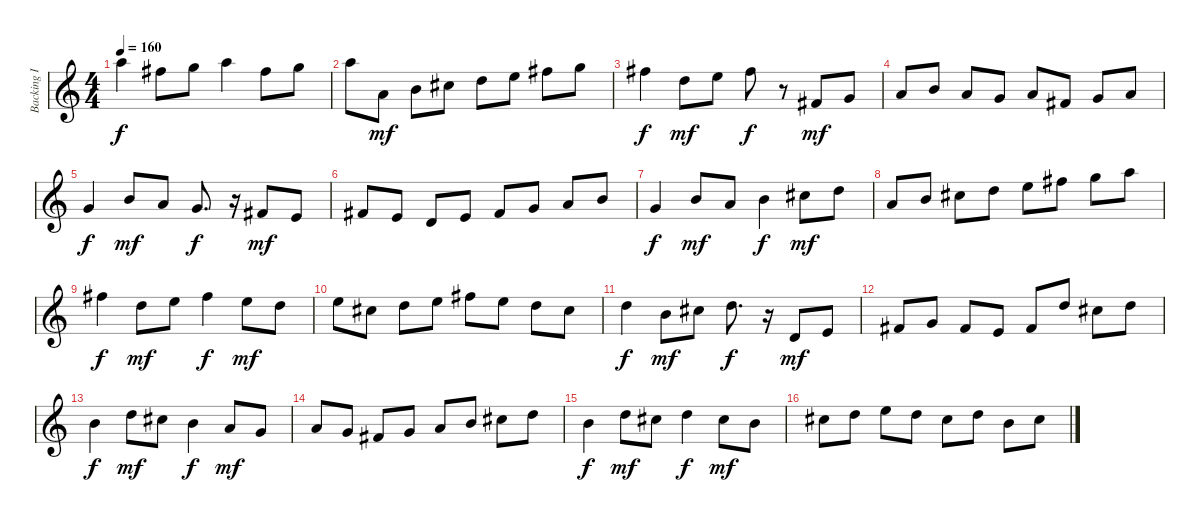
\track ("Backing I" "Backing I") {instrument stringensemble2}
\staff {score}
\tuning (E4 B3 G3 D3 A2 E2) {hide}
\ts (4 4)
\tempo 160
\clef g2
\ks c
17.1.4{dy f} 14.1.8 15.1.8 17.1.4 14.1.8 15.1.8 |
17.1.8 14.3.8{dy mf} 16.3.8 14.2.8 15.2.8 12.1.8 14.1.8 15.1.8 |
14.1.4{dy f} 15.2.8{dy mf} 12.1.8 14.1.8{dy f} r.8 11.3.8{dy mf} 12.3.8 |
10.2.8 12.2.8 10.2.8 12.3.8 10.2.8 11.3.8 12.3.8 10.2.8 |
12.3.4{dy f} 12.2.8{dy mf} 10.2.8 12.3.8{d dy f} r.16 11.3.8{dy mf} 9.3.8 |
11.3.8 9.3.8 7.3.8 9.3.8 7.2.8 8.2.8 5.1.8 7.1.8 |
8.2.4{dy f} 7.1.8{dy mf} 5.1.8 7.1.4{dy f} 9.1.8{dy mf} 10.1.8 |
10.2.8 7.1.8 9.1.8 10.1.8 12.1.8 14.1.8 15.1.8 17.1.8 |
14.1.4{dy f} 15.2.8{dy mf} 12.1.8 14.1.4{dy f} 12.1.8{dy mf} 10.1.8 |
12.1.8 9.1.8 10.1.8 12.1.8 14.1.8 12.1.8 10.1.8 9.1.8 |
10.1.4{dy f} 7.1.8{dy mf} 9.1.8 10.1.8{d dy f} r.16 7.3.8{dy mf} 9.3.8 |
7.2.8 8.2.8 7.2.8 0.1.8 7.2.8 10.1.8 9.1.8 10.1.8 |
7.1.4{dy f} 10.1.8{dy mf} 9.1.8 7.1.4{dy f} 5.1.8{dy mf} 3.1.8 |
5.1.8 3.1.8 2.1.8 3.1.8 5.1.8 7.1.8 9.1.8 10.1.8 |
7.1.4{dy f} 10.1.8{dy mf} 9.1.8 10.1.4{dy f} 9.1.8{dy mf} 7.1.8 |
9.1.8 10.1.8 12.1.8 10.1.8 9.1.8 10.1.8 7.1.8 9.1.8
